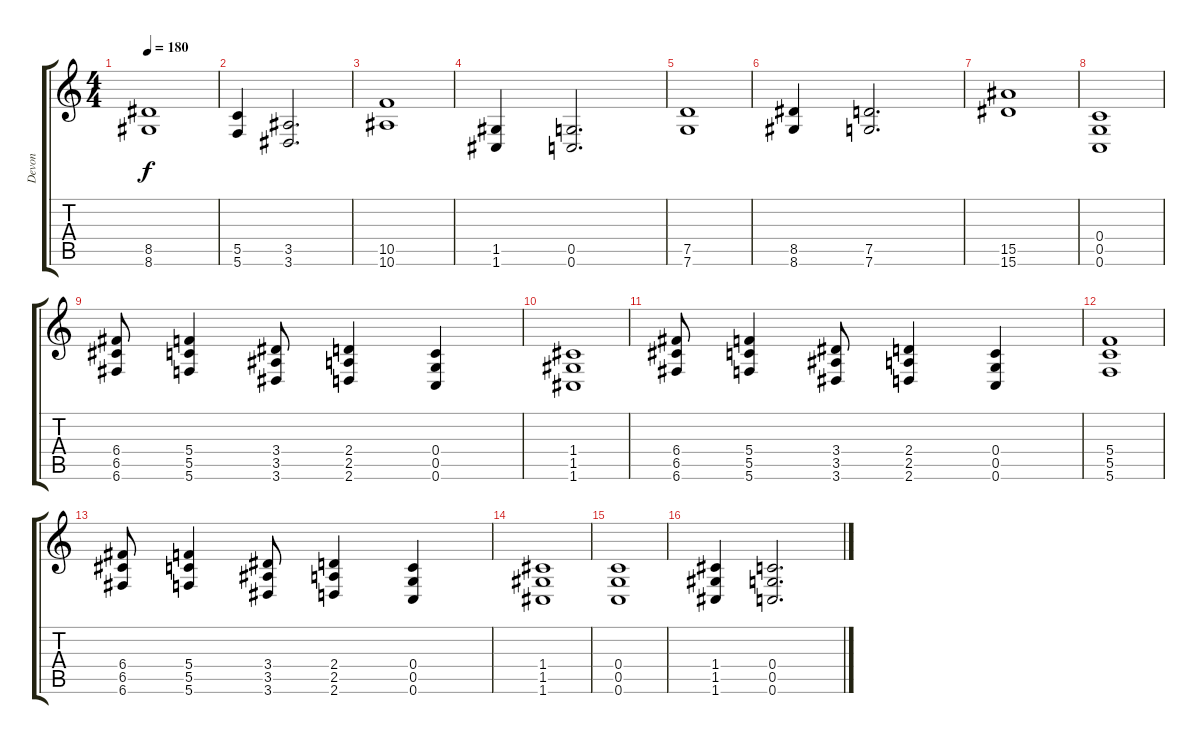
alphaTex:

\track ("Devon" "Devon") {instrument distortionguitar}
\staff {score tabs}
\tuning (D4 A3 F3 C3 G2 C2) {hide}
\ts (4 4)
\tempo 180
\clef g2
\ks c
(8.5 8.6).1{dy f} |
(5.5 5.6).4 (3.5 3.6).2{d} |
(10.5 10.6).1 |
(1.5 1.6).4 (0.5 0.6).2{d} |
(7.5 7.6).1 |
(8.5 8.6).4 (7.5 7.6).2{d} |
(15.5 15.6).1 |
(0.4 0.5 0.6).1 |
(6.4 6.5 6.6).8 (5.4 5.5 5.6).4 (3.4 3.5 3.6).8 (2.4 2.5 2.6).4 (0.4 0.5 0.6).4 |
(1.4 1.5 1.6).1 |
(6.4 6.5 6.6).8 (5.4 5.5 5.6).4 (3.4 3.5 3.6).8 (2.4 2.5 2.6).4 (0.4 0.5 0.6).4 |
(5.4 5.5 5.6).1 |
(6.4 6.5 6.6).8 (5.4 5.5 5.6).4 (3.4 3.5 3.6).8 (2.4 2.5 2.6).4 (0.4 0.5 0.6).4 |
(1.4 1.5 1.6).1 |
(0.4 0.5 0.6).1 |
(1.4 1.5 1.6).4 (0.4 0.5 0.6).2{d}
